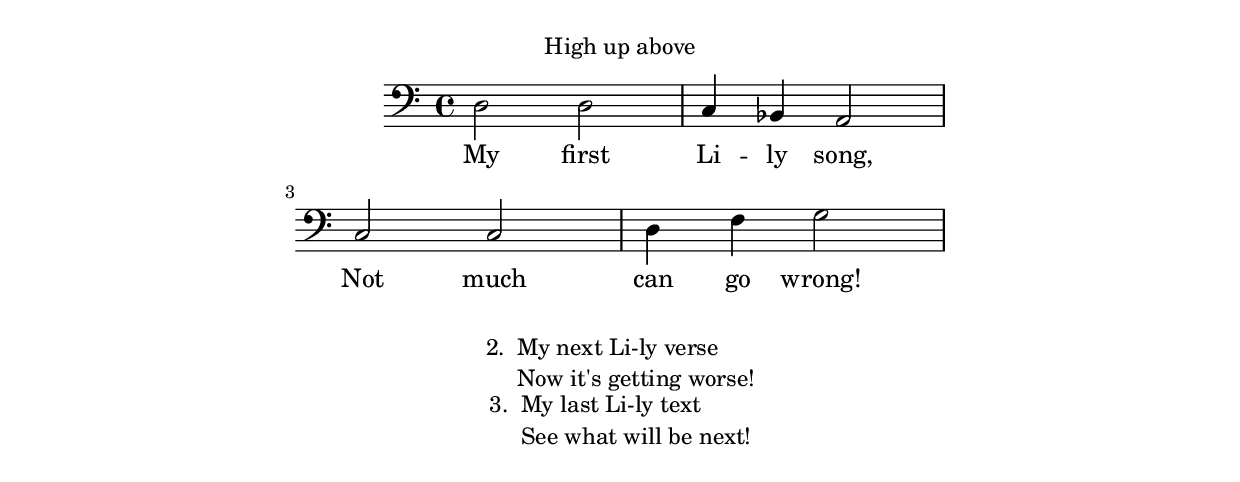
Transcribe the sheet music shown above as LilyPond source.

\version "2.12.0"

\header {

    texidoc = "Markup texts are rendered above or below a score."

}

\paper {
    line-width = #110
}

%% using Book and Score to get text in lilypond-book
\book {
    \markup {
	\fill-line { "High up above" }
    }
    \score {
	<<
	    \relative c {
		\clef bass
		d2 d c4 bes a2 \break
		c2 c d4 f g2
	    }
	    \addlyrics {
		My first Li -- ly song,
		Not much can go wrong!
	    }
	>>
    }
    \markup {
	%%TODO: make \verse markup.
	\fill-line {
	    \line {
		"2. "
		\column {
		    \line { My next Li-ly verse }
		    \line { Now it's getting worse! }
		}
	    }
	}
    }
    \markup {
	\fill-line {
	    \line {
		"3. "
		\column {
		    \line { My last Li-ly text }
		    \line { See what will be next! }
		}
	    }
	}
    }
}
